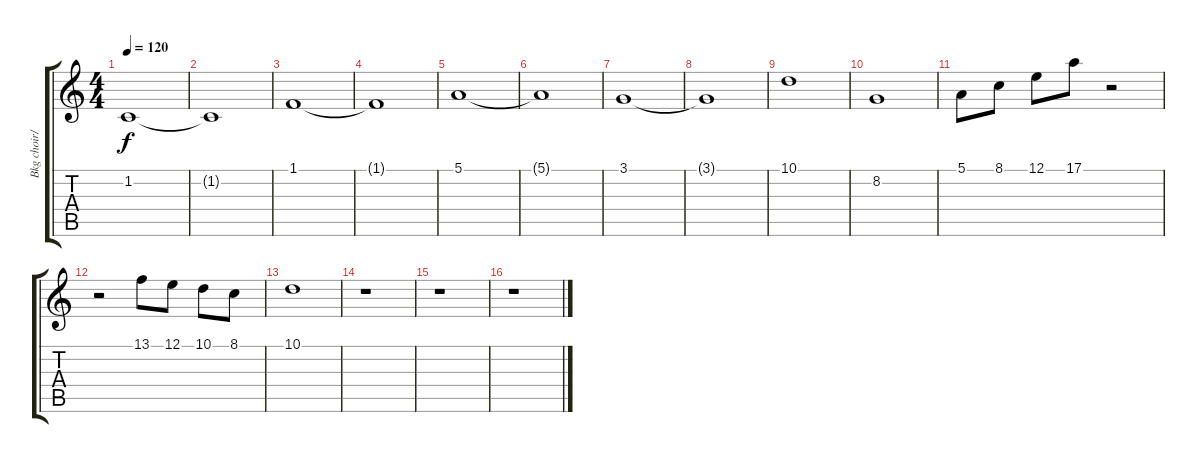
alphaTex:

\track ("Bkg choir/strings" "Bkg choir/") {instrument choiraahs}
\staff {score tabs}
\tuning (E4 B3 G3 D3 A2 E2) {hide}
\ts (4 4)
\tempo 120
\clef g2
\ks c
1.2.1{dy f} |
1.2{t}.1 |
1.1.1 |
1.1{t}.1 |
5.1.1 |
5.1{t}.1 |
3.1.1 |
3.1{t}.1 |
10.1.1 |
8.2.1 |
5.1.8 8.1.8 12.1.8 17.1.8 r.2 |
r.2 13.1.8 12.1.8 10.1.8 8.1.8 |
10.1.1 |
r.1 |
r.1 |
r.1
